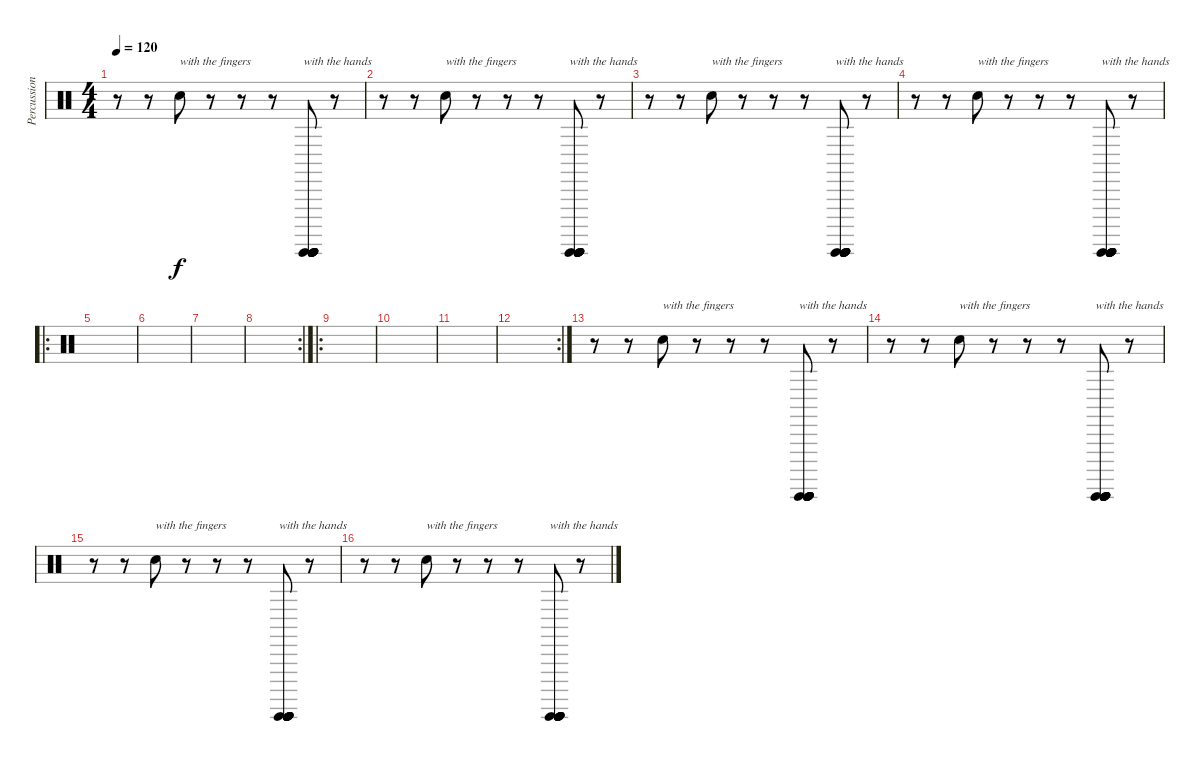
\track ("Percussions" "Percussion") {instrument percussion}
\staff {score}
\articulation defaults
\ts (4 4)
\tempo 120
\clef neutral
\ks c
r.8{dy f} r.8 "Hand Clap (hit)".8{txt "with the fingers"} r.8 r.8 r.8 ("Guiro (hit)" "Guiro (hit)" "Guiro (hit)" "Guiro (hit)" "Guiro (hit)" "Guiro (hit)").8{txt "with the hands"} r.8 |
r.8 r.8 "Hand Clap (hit)".8{txt "with the fingers"} r.8 r.8 r.8 ("Guiro (hit)" "Guiro (hit)" "Guiro (hit)" "Guiro (hit)" "Guiro (hit)" "Guiro (hit)").8{txt "with the hands"} r.8 |
r.8 r.8 "Hand Clap (hit)".8{txt "with the fingers"} r.8 r.8 r.8 ("Guiro (hit)" "Guiro (hit)" "Guiro (hit)" "Guiro (hit)" "Guiro (hit)" "Guiro (hit)").8{txt "with the hands"} r.8 |
r.8 r.8 "Hand Clap (hit)".8{txt "with the fingers"} r.8 r.8 r.8 ("Guiro (hit)" "Guiro (hit)" "Guiro (hit)" "Guiro (hit)" "Guiro (hit)" "Guiro (hit)").8{txt "with the hands"} r.8 |
\ro
|
|
|
\rc 2
|
\ro
|
|
|
\rc 2
|
r.8 r.8 "Hand Clap (hit)".8{txt "with the fingers"} r.8 r.8 r.8 ("Guiro (hit)" "Guiro (hit)" "Guiro (hit)" "Guiro (hit)" "Guiro (hit)" "Guiro (hit)").8{txt "with the hands"} r.8 |
r.8 r.8 "Hand Clap (hit)".8{txt "with the fingers"} r.8 r.8 r.8 ("Guiro (hit)" "Guiro (hit)" "Guiro (hit)" "Guiro (hit)" "Guiro (hit)" "Guiro (hit)").8{txt "with the hands"} r.8 |
r.8 r.8 "Hand Clap (hit)".8{txt "with the fingers"} r.8 r.8 r.8 ("Guiro (hit)" "Guiro (hit)" "Guiro (hit)" "Guiro (hit)" "Guiro (hit)" "Guiro (hit)").8{txt "with the hands"} r.8 |
r.8 r.8 "Hand Clap (hit)".8{txt "with the fingers"} r.8 r.8 r.8 ("Guiro (hit)" "Guiro (hit)" "Guiro (hit)" "Guiro (hit)" "Guiro (hit)" "Guiro (hit)").8{txt "with the hands"} r.8
